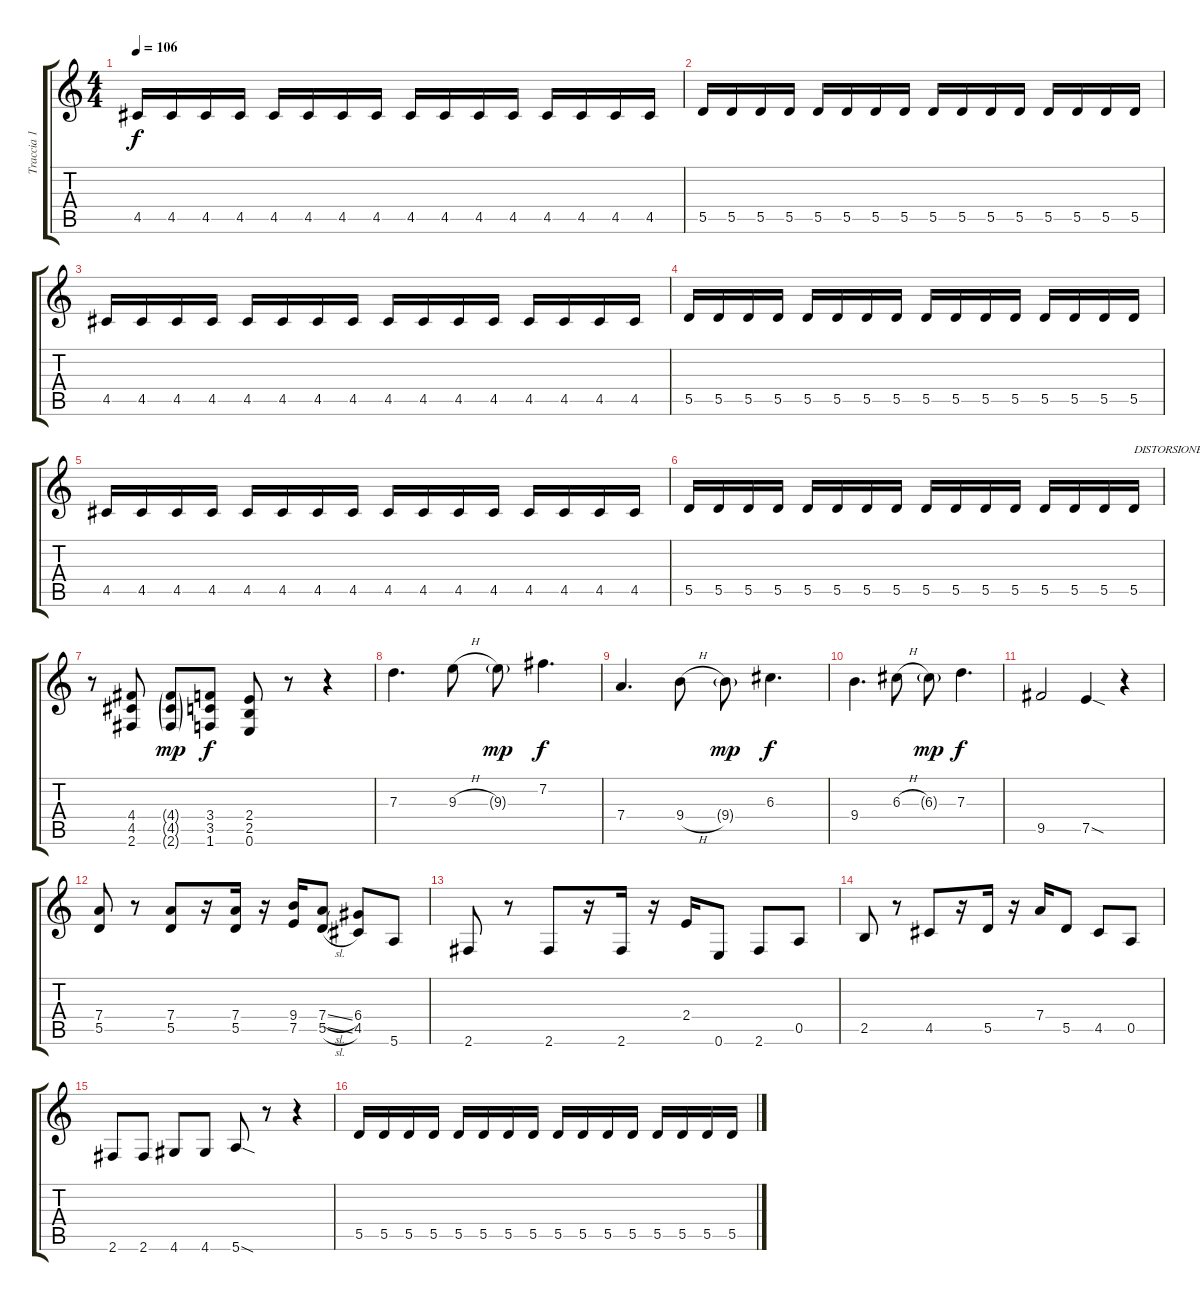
\track ("Traccia 1" "Traccia 1") {instrument electricguitarmuted}
\staff {score tabs}
\tuning (E4 B3 G3 D3 A2 E2) {hide}
\ts (4 4)
\tempo 106
\clef g2
\ks c
4.5.16{dy f} 4.5.16 4.5.16 4.5.16 4.5.16 4.5.16 4.5.16 4.5.16 4.5.16 4.5.16 4.5.16 4.5.16 4.5.16 4.5.16 4.5.16 4.5.16 |
5.5.16 5.5.16 5.5.16 5.5.16 5.5.16 5.5.16 5.5.16 5.5.16 5.5.16 5.5.16 5.5.16 5.5.16 5.5.16 5.5.16 5.5.16 5.5.16 |
4.5.16 4.5.16 4.5.16 4.5.16 4.5.16 4.5.16 4.5.16 4.5.16 4.5.16 4.5.16 4.5.16 4.5.16 4.5.16 4.5.16 4.5.16 4.5.16 |
5.5.16 5.5.16 5.5.16 5.5.16 5.5.16 5.5.16 5.5.16 5.5.16 5.5.16 5.5.16 5.5.16 5.5.16 5.5.16 5.5.16 5.5.16 5.5.16 |
4.5.16 4.5.16 4.5.16 4.5.16 4.5.16 4.5.16 4.5.16 4.5.16 4.5.16 4.5.16 4.5.16 4.5.16 4.5.16 4.5.16 4.5.16 4.5.16 |
5.5.16 5.5.16 5.5.16 5.5.16 5.5.16 5.5.16 5.5.16 5.5.16 5.5.16 5.5.16 5.5.16 5.5.16 5.5.16 5.5.16 5.5.16 5.5.16{txt "DISTORSIONE"} |
r.8{instrument distortionguitar} (4.4 4.5 2.6).8 (4.4{g} 4.5{g} 2.6{g}).8{dy mp} (3.4 3.5 1.6).8{dy f} (2.4 2.5 0.6).8 r.8 r.4 |
7.3.4{d} 9.3{h}.8 9.3{g}.8{dy mp} 7.2.4{d dy f} |
7.4.4{d} 9.4{h}.8 9.4{g}.8{dy mp} 6.3.4{d dy f} |
9.4.4{d} 6.3{h}.8 6.3{g}.8{dy mp} 7.3.4{d dy f} |
9.5.2 7.5{sod}.4 r.4 |
(7.4 5.5).8 r.8 (7.4 5.5).8 r.16 (7.4 5.5).16 r.16 (9.4 7.5).16 (7.4{sl} 5.5{sl}).8 (6.4 4.5).8 5.6.8 |
2.6.8 r.8 2.6.8 r.16 2.6.16 r.16 2.4.16 0.6.8 2.6.8 0.5.8 |
2.5.8 r.8 4.5.8 r.16 5.5.16 r.16 7.4.16 5.5.8 4.5.8 0.5.8 |
2.6.8 2.6.8 4.6.8 4.6.8 5.6{sod}.8 r.8 r.4 |
5.5.16{instrument electricguitarmuted} 5.5.16 5.5.16 5.5.16 5.5.16 5.5.16 5.5.16 5.5.16 5.5.16 5.5.16 5.5.16 5.5.16 5.5.16 5.5.16 5.5.16 5.5.16
